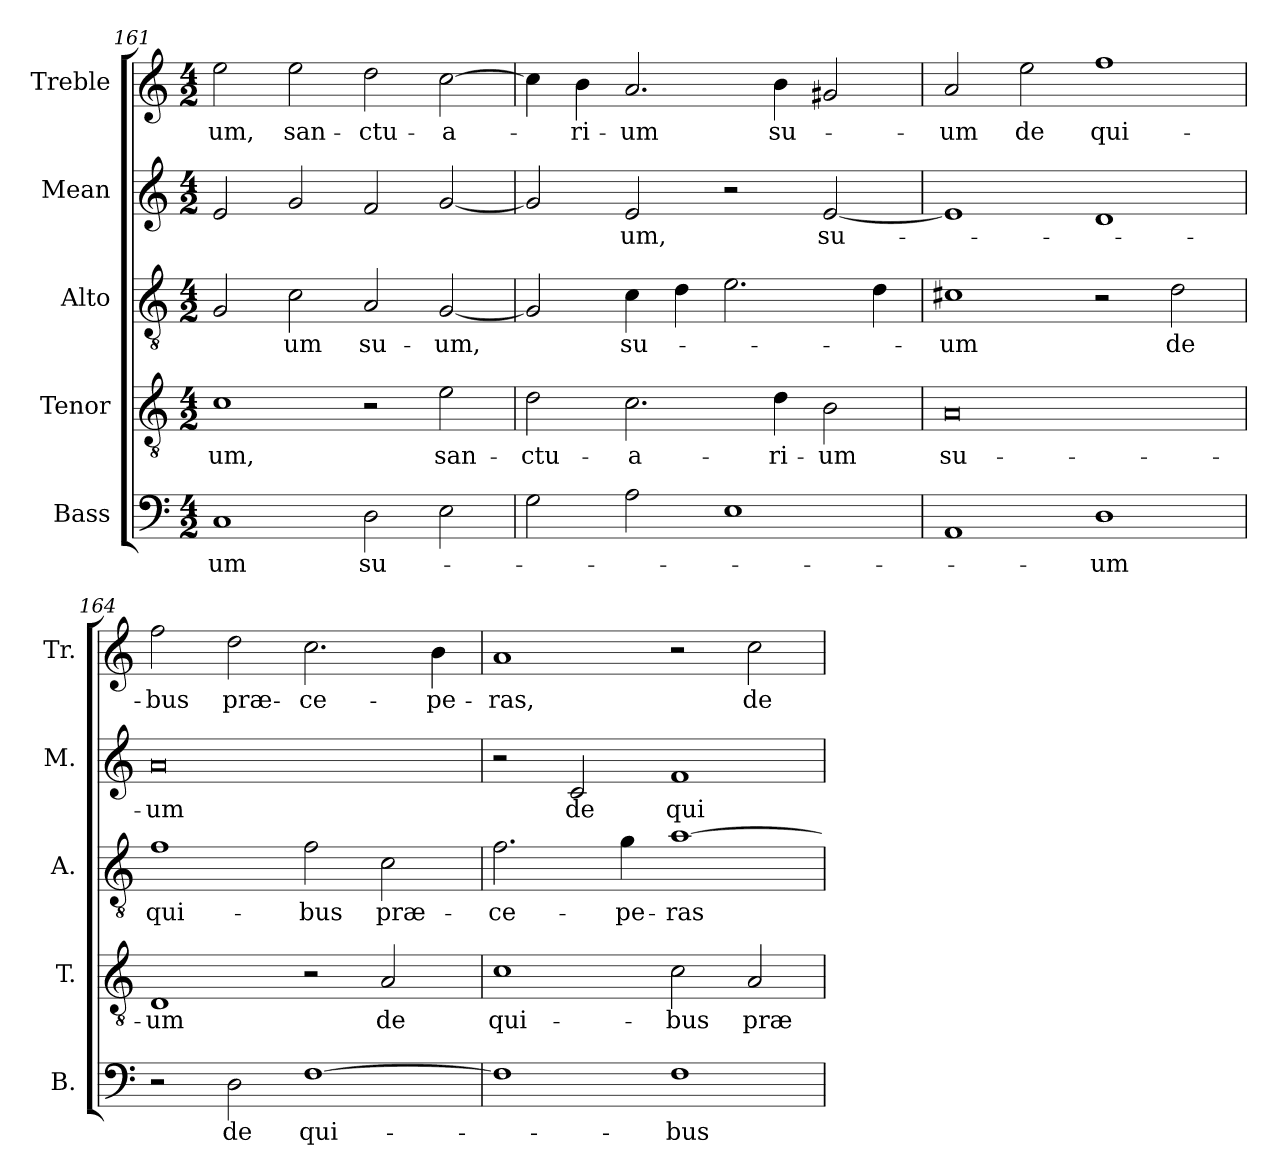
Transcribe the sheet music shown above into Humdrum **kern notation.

**kern	**text	**kern	**text	**kern	**text	**kern	**text	**kern	**text
*part5	*part5	*part4	*part4	*part3	*part3	*part2	*part2	*part1	*part1
*staff5	*staff5	*staff4	*staff4	*staff3	*staff3	*staff2	*staff2	*staff1	*staff1
*I"Bass	*	*I"Tenor	*	*I"Alto	*	*I"Mean	*	*I"Treble	*
*I'B.	*	*I'T.	*	*I'A.	*	*I'M.	*	*I'Tr.	*
*clefF4	*	*clefGv2	*	*clefGv2	*	*clefG2	*	*clefG2	*
*	*	*ITrd7c12	*	*ITrd7c12	*	*	*	*	*
*k[]	*	*k[]	*	*k[]	*	*k[]	*	*k[]	*
*C:	*	*C:	*	*C:	*	*C:	*	*C:	*
*M4/2	*	*M4/2	*	*M4/2	*	*M4/2	*	*M4/2	*
=161	=161	=161	=161	=161	=161	=161	=161	=161	=161
!	!LO:LY:b:color=#000000	!	!	!	!	!	!	!	!
!	!	!	!LO:LY:b:color=#000000	!	!	!	!	!	!
!	!	!	!	!	!	!	!	!	!LO:LY:b:color=#000000
1Ci	-um	1Ci	-um,	2GGi/	.	2ei/	.	2eei\	-um,
!	!	!	!	!	!LO:LY:b:color=#000000	!	!	!	!
!	!	!	!	!	!	!	!	!	!LO:LY:b:color=#000000
.	.	.	.	2Ci\	-um	2gi/	.	2eei\	san-
!	!LO:LY:b:color=#000000	!	!	!	!	!	!	!	!
!	!	!	!	!	!LO:LY:b:color=#000000	!	!	!	!
!	!	!	!	!	!	!	!	!	!LO:LY:b:color=#000000
2Di\	su-	2r	.	2AAi/	su-	2fi/	.	2ddi\	-ctu-
!	!	!	!LO:LY:b:color=#000000	!	!	!	!	!	!
!	!	!	!	!	!LO:LY:b:color=#000000	!	!	!	!
!	!	!	!	!	!	!	!	!	!LO:LY:b:color=#000000
2Ei\	.	2Ei\	san-	[<2GGi/	-um,	[<2gi/	.	[>2cci\	-a-
=162	=162	=162	=162	=162	=162	=162	=162	=162	=162
!	!	!	!LO:LY:b:color=#000000	!	!	!	!	!	!
2Gi\	.	2Di\	-ctu-	2GGi/]	.	2gi/]	.	4cci\]	.
!	!	!	!	!	!	!	!	!	!LO:LY:b:color=#000000
.	.	.	.	.	.	.	.	4bi\	-ri-
!	!	!	!LO:LY:b:color=#000000	!	!	!	!	!	!
!	!	!	!	!	!LO:LY:b:color=#000000	!	!	!	!
!	!	!	!	!	!	!	!LO:LY:b:color=#000000	!	!
!	!	!	!	!	!	!	!	!	!LO:LY:b:color=#000000
2Ai\	.	2.Ci\	-a-	4Ci\	su-	2ei/	-um,	2.ai/	-um
.	.	.	.	4Di\	.	.	.	.	.
1Ei	.	.	.	2.Ei\	.	2r	.	.	.
!	!	!	!LO:LY:b:color=#000000	!	!	!	!	!	!
!	!	!	!	!	!	!	!	!	!LO:LY:b:color=#000000
.	.	4Di\	-ri-	.	.	.	.	4bi\	su-
!	!	!	!LO:LY:b:color=#000000	!	!	!	!	!	!
!	!	!	!	!	!	!	!LO:LY:b:color=#000000	!	!
.	.	2BBi\	-um	.	.	[<2ei/	su-	2g#Xi/	.
.	.	.	.	4Di\	.	.	.	.	.
!!LO:LB:g=z
=163	=163	=163	=163	=163	=163	=163	=163	=163	=163
!	!	!	!LO:LY:b:color=#000000	!	!	!	!	!	!
!	!	!	!	!	!LO:LY:b:color=#000000	!	!	!	!
!	!	!	!	!	!	!	!	!	!LO:LY:b:color=#000000
1AAi	.	0AAi	su-	1C#Xi	-um	1ei]	.	2ai/	-um
!	!	!	!	!	!	!	!	!	!LO:LY:b:color=#000000
.	.	.	.	.	.	.	.	2eei\	de
!	!LO:LY:b:color=#000000	!	!	!	!	!	!	!	!
!	!	!	!	!	!	!	!	!	!LO:LY:b:color=#000000
1Di	-um	.	.	2r	.	1di	.	1ffi	qui-
!	!	!	!	!	!LO:LY:b:color=#000000	!	!	!	!
.	.	.	.	2Di\	de	.	.	.	.
=164	=164	=164	=164	=164	=164	=164	=164	=164	=164
!	!	!	!LO:LY:b:color=#000000	!	!	!	!	!	!
!	!	!	!	!	!LO:LY:b:color=#000000	!	!	!	!
!	!	!	!	!	!	!	!LO:LY:b:color=#000000	!	!
!	!	!	!	!	!	!	!	!	!LO:LY:b:color=#000000
2r	.	1DDi	-um	1Fi	qui-	0ai	-um	2ffi\	-bus
!	!LO:LY:b:color=#000000	!	!	!	!	!	!	!	!
!	!	!	!	!	!	!	!	!	!LO:LY:b:color=#000000
2Di\	de	.	.	.	.	.	.	2ddi\	præ-
!	!LO:LY:b:color=#000000	!	!	!	!	!	!	!	!
!	!	!	!	!	!LO:LY:b:color=#000000	!	!	!	!
!	!	!	!	!	!	!	!	!	!LO:LY:b:color=#000000
[>1Fi	qui-	2r	.	2Fi\	-bus	.	.	2.cci\	-ce-
!	!	!	!LO:LY:b:color=#000000	!	!	!	!	!	!
!	!	!	!	!	!LO:LY:b:color=#000000	!	!	!	!
.	.	2AAi/	de	2Ci\	præ-	.	.	.	.
!	!	!	!	!	!	!	!	!	!LO:LY:b:color=#000000
.	.	.	.	.	.	.	.	4bi\	-pe-
=165	=165	=165	=165	=165	=165	=165	=165	=165	=165
!	!	!	!LO:LY:b:color=#000000	!	!	!	!	!	!
!	!	!	!	!	!LO:LY:b:color=#000000	!	!	!	!
!	!	!	!	!	!	!	!	!	!LO:LY:b:color=#000000
1Fi]	.	1Ci	qui-	2.Fi\	-ce-	2r	.	1ai	-ras,
!	!	!	!	!	!	!	!LO:LY:b:color=#000000	!	!
.	.	.	.	.	.	2ci/	de	.	.
!	!	!	!	!	!LO:LY:b:color=#000000	!	!	!	!
.	.	.	.	4Gi\	-pe-	.	.	.	.
!	!LO:LY:b:color=#000000	!	!	!	!	!	!	!	!
!	!	!	!LO:LY:b:color=#000000	!	!	!	!	!	!
!	!	!	!	!	!LO:LY:b:color=#000000	!	!	!	!
!	!	!	!	!	!	!	!LO:LY:b:color=#000000	!	!
1Fi	-bus	2Ci\	-bus	[>1Ai	-ras	1fi	qui-	2r	.
!	!	!	!LO:LY:b:color=#000000	!	!	!	!	!	!
!	!	!	!	!	!	!	!	!	!LO:LY:b:color=#000000
.	.	2AAi/	præ-	.	.	.	.	2cci\	de
=	=	=	=	=	=	=	=	=	=
*-	*-	*-	*-	*-	*-	*-	*-	*-	*-
